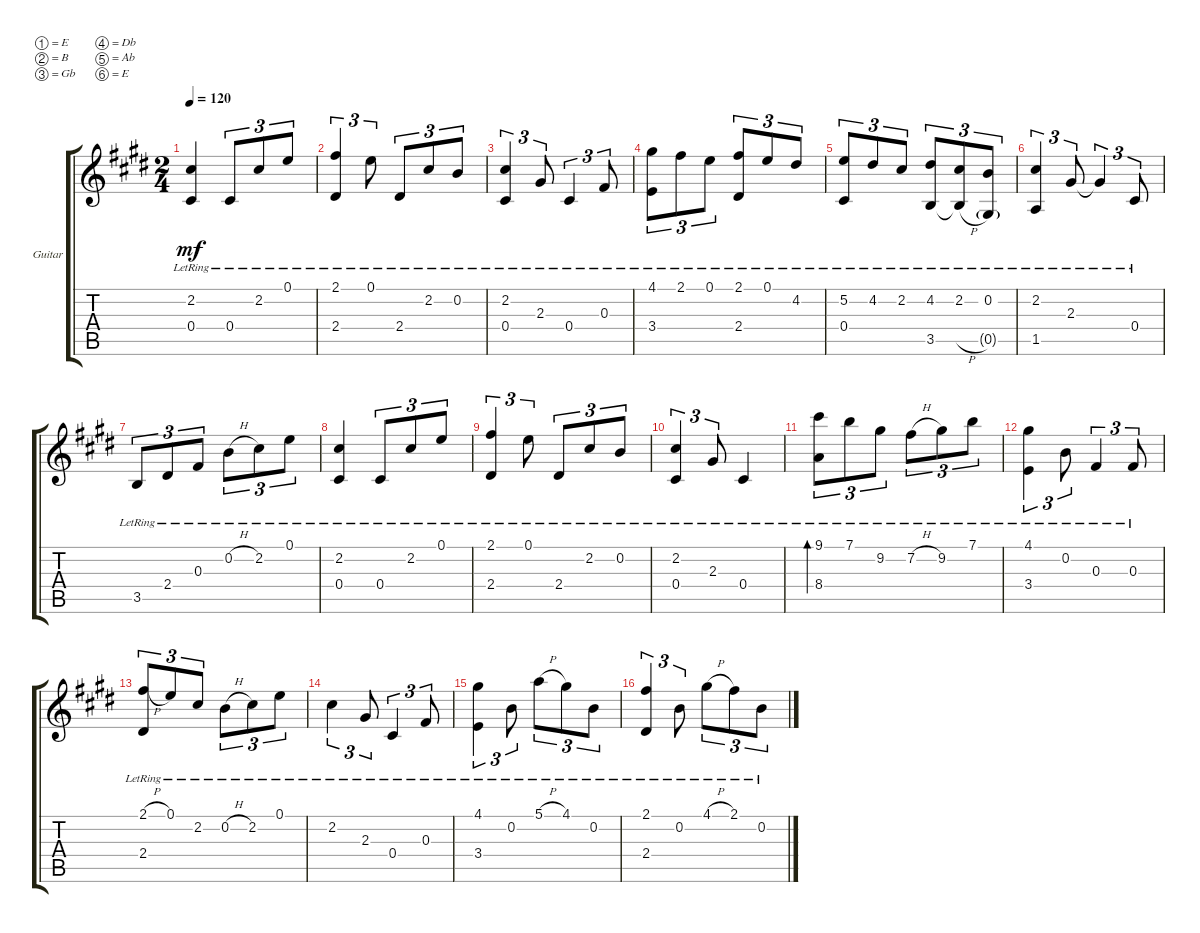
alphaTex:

\defaultSystemsLayout 4
\bracketExtendMode groupsimilarinstruments
\firstSystemTrackNameOrientation horizontal
\otherSystemsTrackNameOrientation horizontal
\track ("Guitar" "Guitar") {instrument electricguitarclean}
\staff {score tabs}
\tuning (E4 B3 Gb3 Db3 Ab2 E2)
\ts (2 4)
\tempo 120
\clef g2
\ks e
(2.2{lr} 0.4{lr}).4{dy mf} 0.4{lr}.8{tu (3 2)} 2.2{lr}.8{tu (3 2)} 0.1{lr}.8{tu (3 2)} |
(2.1{lr} 2.4{lr}).4{tu (3 2)} 0.1{lr}.8{tu (3 2)} 2.4{lr}.8{tu (3 2)} 2.2{lr}.8{tu (3 2)} 0.2{lr}.8{tu (3 2)} |
(0.4{lr} 2.2{lr}).4{tu (3 2)} 2.3{lr}.8{tu (3 2)} 0.4{lr}.4{tu (3 2)} 0.3{lr}.8{tu (3 2)} |
(3.4{lr} 4.1{lr}).8{tu (3 2)} 2.1{lr}.8{tu (3 2)} 0.1{lr}.8{tu (3 2)} (2.4{lr} 2.1{lr}).8{tu (3 2)} 0.1{lr}.8{tu (3 2)} 4.2{lr}.8{tu (3 2)} |
(0.4{lr} 5.2{lr}).8{tu (3 2)} 4.2{lr}.8{tu (3 2)} 2.2{lr}.8{tu (3 2)} (3.5{lr} 4.2{lr}).8{tu (3 2)} (2.2{lr} 3.5{h lr t}).8{tu (3 2)} (0.2{lr} 0.5{g lr}).8{tu (3 2)} |
(1.5{lr} 2.2{lr}).4{tu (3 2)} 2.3{lr}.8{tu (3 2)} 2.3{lr t}.4{tu (3 2)} 0.4{lr}.8{tu (3 2)} |
3.5{lr}.8{tu (3 2)} 2.4{lr}.8{tu (3 2)} 0.3{lr}.8{tu (3 2)} 0.2{h lr}.8{tu (3 2)} 2.2{lr}.8{tu (3 2)} 0.1{lr}.8{tu (3 2)} |
(2.2{lr} 0.4{lr}).4 0.4{lr}.8{tu (3 2)} 2.2{lr}.8{tu (3 2)} 0.1{lr}.8{tu (3 2)} |
(2.1{lr} 2.4{lr}).4{tu (3 2)} 0.1{lr}.8{tu (3 2)} 2.4{lr}.8{tu (3 2)} 2.2{lr}.8{tu (3 2)} 0.2{lr}.8{tu (3 2)} |
(0.4{lr} 2.2{lr}).4{tu (3 2)} 2.3{lr}.8{tu (3 2)} 0.4{lr}.4 |
(9.1{lr} 8.4{lr}).8{tu (3 2) bd 118} 7.1{lr}.8{tu (3 2)} 9.2{lr}.8{tu (3 2)} 7.2{h lr}.8{tu (3 2)} 9.2{lr}.8{tu (3 2)} 7.1{lr}.8{tu (3 2)} |
(3.4{lr} 4.1{lr}).4{tu (3 2)} 0.2{lr}.8{tu (3 2)} 0.3{lr}.4{tu (3 2)} 0.3{lr}.8{tu (3 2)} |
(2.4{lr} 2.1{h lr}).8{tu (3 2)} 0.1{lr}.8{tu (3 2)} 2.2{lr}.8{tu (3 2)} 0.2{h lr}.8{tu (3 2)} 2.2{lr}.8{tu (3 2)} 0.1{lr}.8{tu (3 2)} |
2.2{lr}.4{tu (3 2)} 2.3{lr}.8{tu (3 2)} 0.4{lr}.4{tu (3 2)} 0.3{lr}.8{tu (3 2)} |
(4.1{lr} 3.4{lr}).4{tu (3 2)} 0.2{lr}.8{tu (3 2)} 5.1{h lr}.8{tu (3 2)} 4.1{lr}.8{tu (3 2)} 0.2{lr}.8{tu (3 2)} |
(2.1{lr} 2.4{lr}).4{tu (3 2)} 0.2{lr}.8{tu (3 2)} 4.1{h lr}.8{tu (3 2)} 2.1{lr}.8{tu (3 2)} 0.2{lr}.8{tu (3 2)}
